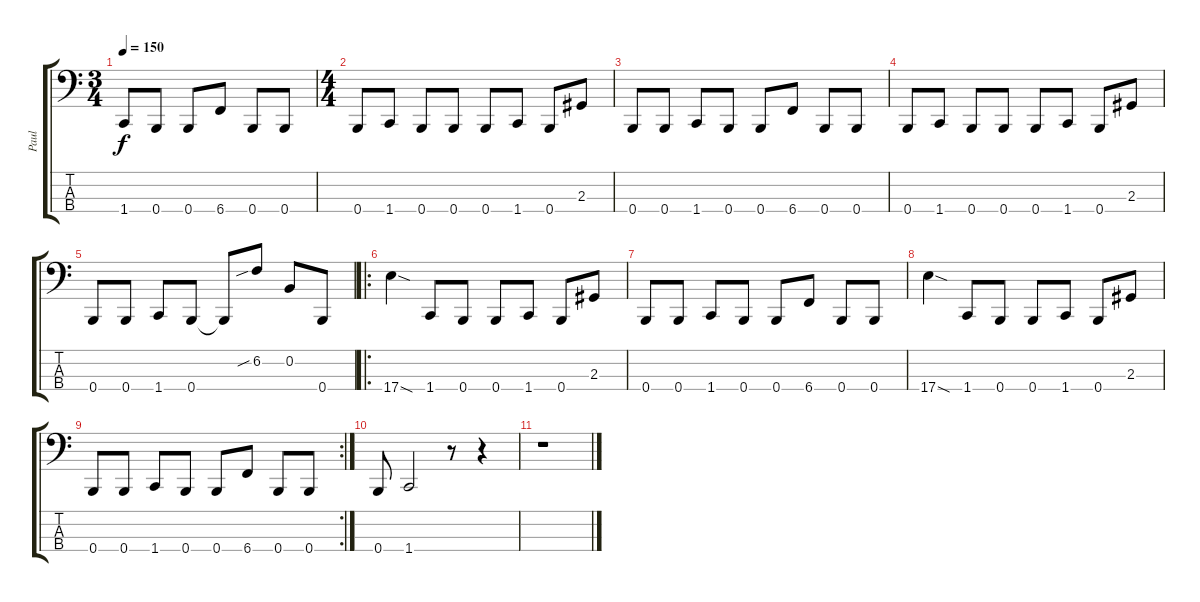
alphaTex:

\track ("Paul" "Paul") {instrument electricbasspick}
\staff {score tabs}
\tuning (E2 B1 Gb1 B0) {hide}
\ts (3 4)
\tempo 150
\clef f4
\ks c
1.4.8{dy f} 0.4.8 0.4.8 6.4.8 0.4.8 0.4.8 |
\ts (4 4)
0.4.8 1.4.8 0.4.8 0.4.8 0.4.8 1.4.8 0.4.8 2.3.8 |
0.4.8 0.4.8 1.4.8 0.4.8 0.4.8 6.4.8 0.4.8 0.4.8 |
0.4.8 1.4.8 0.4.8 0.4.8 0.4.8 1.4.8 0.4.8 2.3.8 |
0.4.8 0.4.8 1.4.8 0.4.8 0.4{t}.8 6.2{sib}.8 0.2.8 0.4.8 |
\ro
17.4{sod}.4 1.4.8 0.4.8 0.4.8 1.4.8 0.4.8 2.3.8 |
0.4.8 0.4.8 1.4.8 0.4.8 0.4.8 6.4.8 0.4.8 0.4.8 |
17.4{sod}.4 1.4.8 0.4.8 0.4.8 1.4.8 0.4.8 2.3.8 |
\rc 2
0.4.8 0.4.8 1.4.8 0.4.8 0.4.8 6.4.8 0.4.8 0.4.8 |
0.4.8 1.4.2 r.8 r.4 |
r.1
